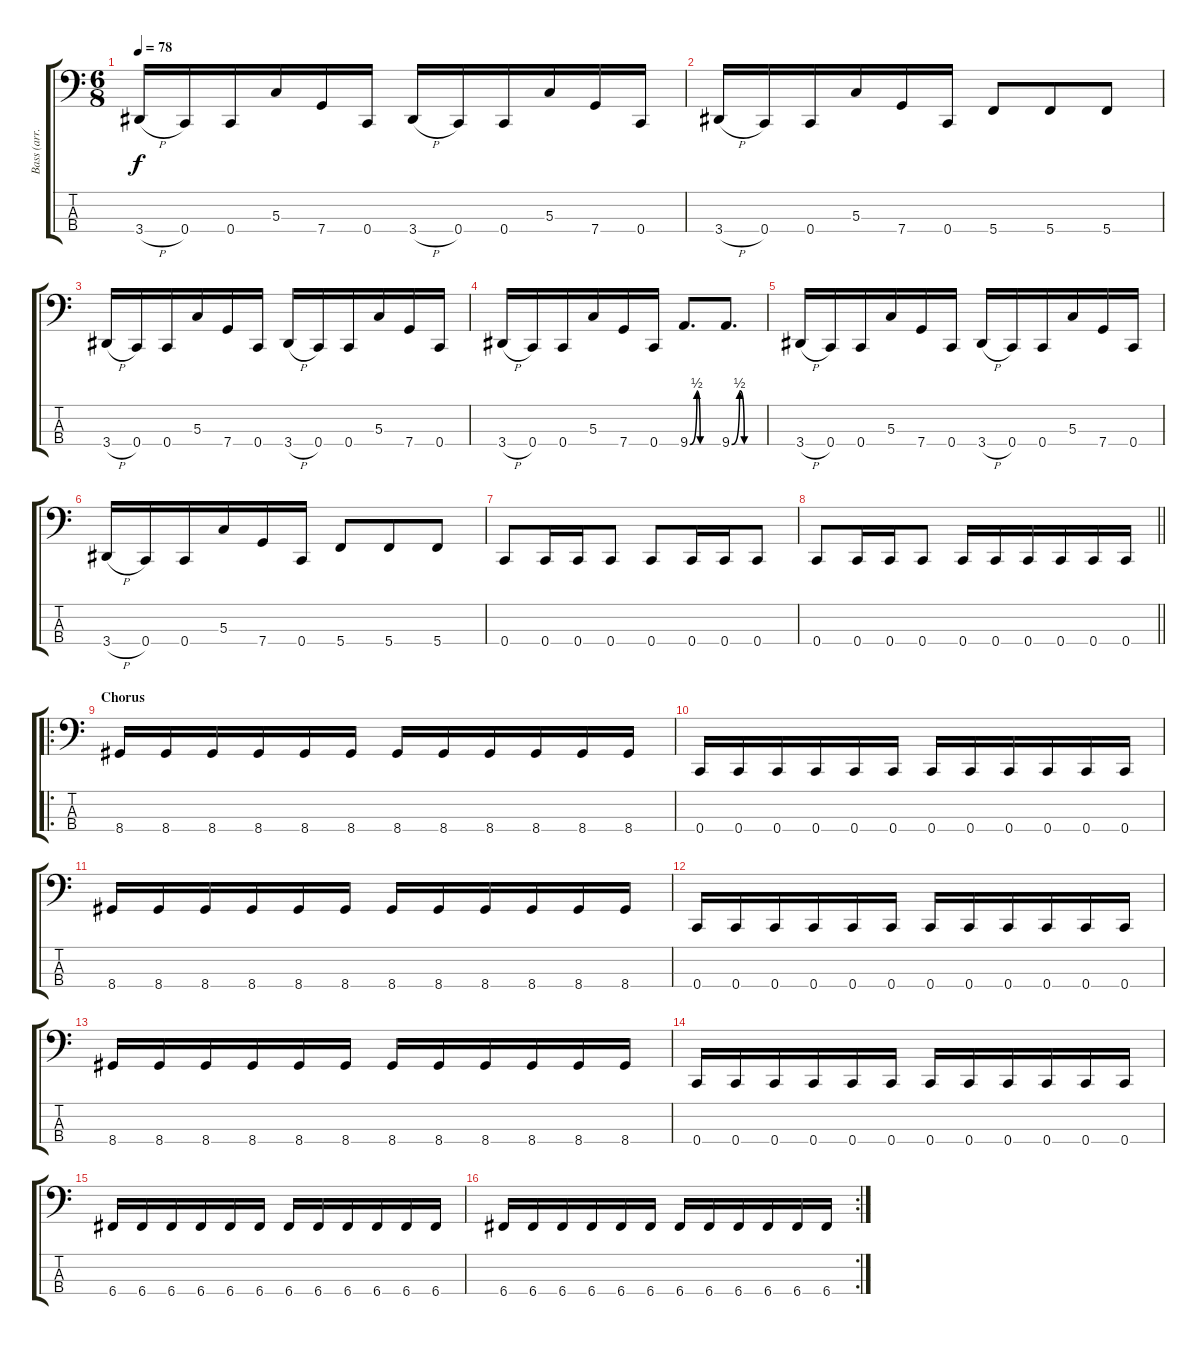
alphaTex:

\track ("Bass (arr. 4 string)" "Bass (arr.") {instrument electricbassfinger}
\staff {score tabs}
\tuning (F2 C2 G1 C1) {hide}
\ts (6 8)
\tempo 78
\clef f4
\ks c
3.4{h}.16{dy f} 0.4.16 0.4.16 5.3.16 7.4.16 0.4.16 3.4{h}.16 0.4.16 0.4.16 5.3.16 7.4.16 0.4.16 |
3.4{h}.16 0.4.16 0.4.16 5.3.16 7.4.16 0.4.16 5.4.8 5.4.8 5.4.8 |
3.4{h}.16 0.4.16 0.4.16 5.3.16 7.4.16 0.4.16 3.4{h}.16 0.4.16 0.4.16 5.3.16 7.4.16 0.4.16 |
3.4{h}.16 0.4.16 0.4.16 5.3.16 7.4.16 0.4.16 9.4{be (custom 0 0 15 2 22 0 45 0 60 0)}.8{d} 9.4{be (custom 0 0 15 2 24 0 45 0 60 0)}.8{d} |
3.4{h}.16 0.4.16 0.4.16 5.3.16 7.4.16 0.4.16 3.4{h}.16 0.4.16 0.4.16 5.3.16 7.4.16 0.4.16 |
3.4{h}.16 0.4.16 0.4.16 5.3.16 7.4.16 0.4.16 5.4.8 5.4.8 5.4.8 |
0.4.8 0.4.16 0.4.16 0.4.8 0.4.8 0.4.16 0.4.16 0.4.8 |
\barLineRight lightlight
0.4.8 0.4.16 0.4.16 0.4.8 0.4.16 0.4.16 0.4.16 0.4.16 0.4.16 0.4.16 |
\ro
\section ("" "Chorus")
8.4.16 8.4.16 8.4.16 8.4.16 8.4.16 8.4.16 8.4.16 8.4.16 8.4.16 8.4.16 8.4.16 8.4.16 |
0.4.16 0.4.16 0.4.16 0.4.16 0.4.16 0.4.16 0.4.16 0.4.16 0.4.16 0.4.16 0.4.16 0.4.16 |
8.4.16 8.4.16 8.4.16 8.4.16 8.4.16 8.4.16 8.4.16 8.4.16 8.4.16 8.4.16 8.4.16 8.4.16 |
0.4.16 0.4.16 0.4.16 0.4.16 0.4.16 0.4.16 0.4.16 0.4.16 0.4.16 0.4.16 0.4.16 0.4.16 |
8.4.16 8.4.16 8.4.16 8.4.16 8.4.16 8.4.16 8.4.16 8.4.16 8.4.16 8.4.16 8.4.16 8.4.16 |
0.4.16 0.4.16 0.4.16 0.4.16 0.4.16 0.4.16 0.4.16 0.4.16 0.4.16 0.4.16 0.4.16 0.4.16 |
6.4.16 6.4.16 6.4.16 6.4.16 6.4.16 6.4.16 6.4.16 6.4.16 6.4.16 6.4.16 6.4.16 6.4.16 |
\rc 2
6.4.16 6.4.16 6.4.16 6.4.16 6.4.16 6.4.16 6.4.16 6.4.16 6.4.16 6.4.16 6.4.16 6.4.16
